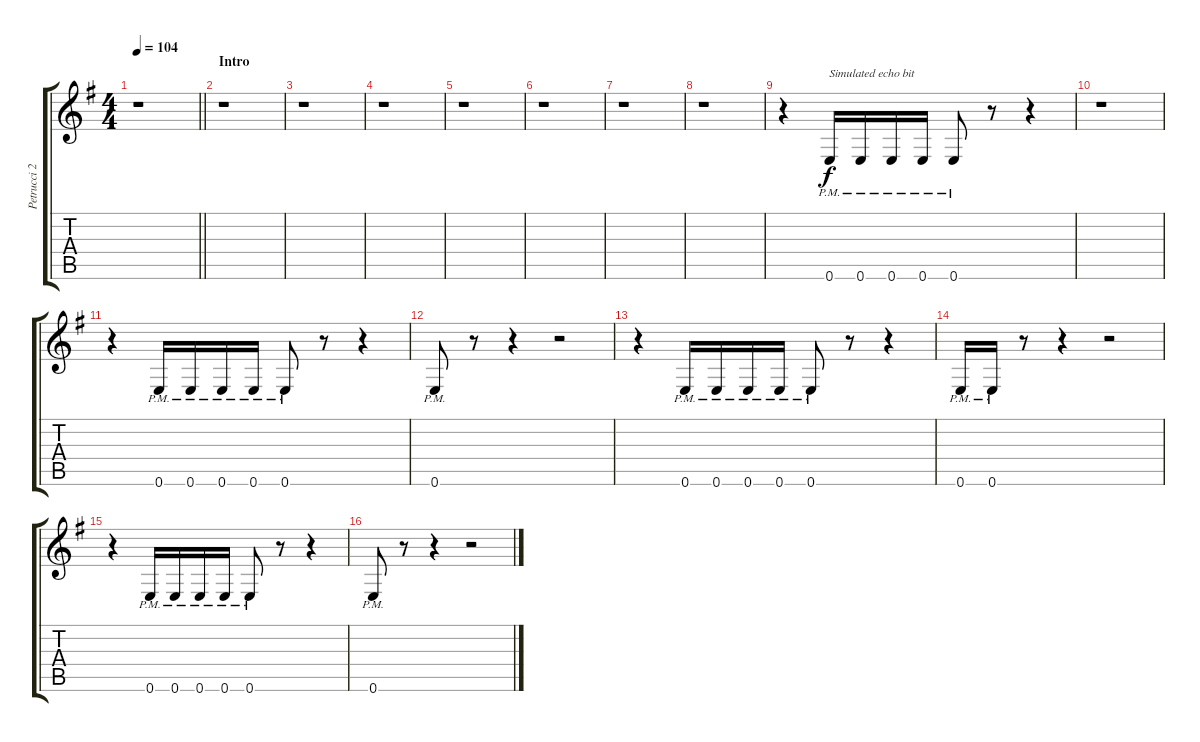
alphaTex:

\track ("Petrucci 2" "Petrucci 2") {instrument overdrivenguitar}
\staff {score tabs}
\tuning (E4 B3 G3 D3 A2 E2) {hide}
\ts (4 4)
\tempo 104
\clef g2
\barLineRight lightlight
\ks eminor
r.1{dy f instrument overdrivenguitar} |
\section ("" "Intro")
r.1 |
r.1 |
r.1 |
r.1 |
r.1 |
r.1 |
r.1 |
r.4 0.6{pm}.16{txt "Simulated echo bit"} 0.6{pm}.16 0.6{pm}.16 0.6{pm}.16 0.6{pm}.8 r.8 r.4 |
r.1 |
r.4 0.6{pm}.16 0.6{pm}.16 0.6{pm}.16 0.6{pm}.16 0.6{pm}.8 r.8 r.4 |
0.6{pm}.8 r.8 r.4 r.2 |
r.4 0.6{pm}.16 0.6{pm}.16 0.6{pm}.16 0.6{pm}.16 0.6{pm}.8 r.8 r.4 |
0.6{pm}.16 0.6{pm}.16 r.8 r.4 r.2 |
r.4 0.6{pm}.16 0.6{pm}.16 0.6{pm}.16 0.6{pm}.16 0.6{pm}.8 r.8 r.4 |
0.6{pm}.8 r.8 r.4 r.2
